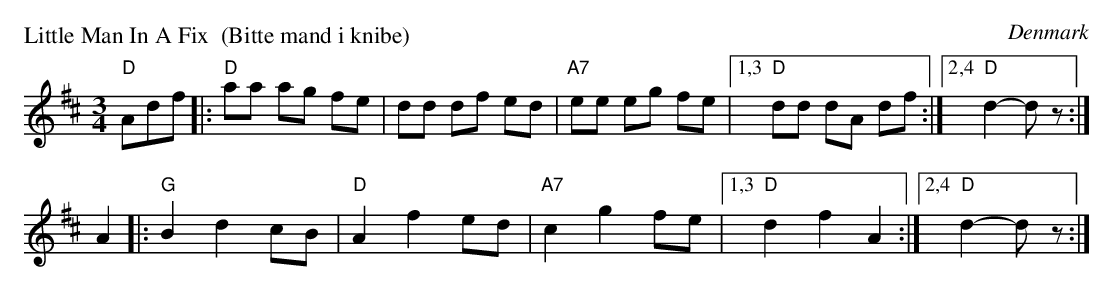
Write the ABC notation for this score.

X:1
P: Little Man In A Fix  (Bitte mand i knibe)
O: Denmark
M: 3/4
L: 1/8
K: D
"D"Adf |: "D"aa ag fe | dd df ed | "A7"ee eg fe |1,3 "D"dd dA df :|2,4 "D"d2- dz :|
A2 |: "G"B2 d2 cB | "D"A2 f2 ed | "A7"c2 g2 fe |1,3 "D"d2 f2 A2 :|2,4 "D"d2- dz :|
